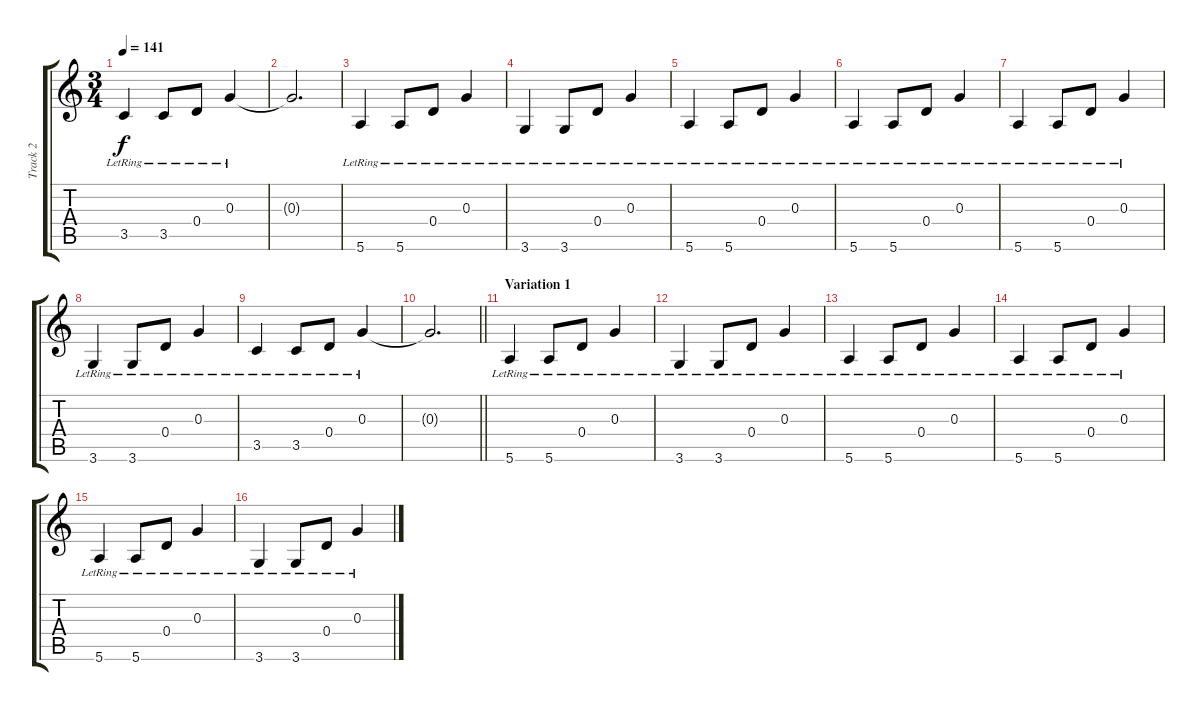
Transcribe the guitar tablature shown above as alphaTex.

\track ("Track 2" "Track 2") {instrument electricguitarjazz}
\staff {score tabs}
\tuning (E4 B3 G3 D3 A2 E2) {hide}
\ts (3 4)
\tempo 141
\clef g2
\ks c
3.5{lr}.4{dy f} 3.5{lr}.8 0.4{lr}.8 0.3{lr}.4 |
0.3{t}.2{d} |
5.6{lr}.4 5.6{lr}.8 0.4{lr}.8 0.3{lr}.4 |
3.6{lr}.4 3.6{lr}.8 0.4{lr}.8 0.3{lr}.4 |
5.6{lr}.4 5.6{lr}.8 0.4{lr}.8 0.3{lr}.4 |
5.6{lr}.4 5.6{lr}.8 0.4{lr}.8 0.3{lr}.4 |
5.6{lr}.4 5.6{lr}.8 0.4{lr}.8 0.3{lr}.4 |
3.6{lr}.4 3.6{lr}.8 0.4{lr}.8 0.3{lr}.4 |
3.5{lr}.4 3.5{lr}.8 0.4{lr}.8 0.3{lr}.4 |
\barLineRight lightlight
0.3{t}.2{d} |
\section ("" "Variation 1")
5.6{lr}.4 5.6{lr}.8 0.4{lr}.8 0.3{lr}.4 |
3.6{lr}.4 3.6{lr}.8 0.4{lr}.8 0.3{lr}.4 |
5.6{lr}.4 5.6{lr}.8 0.4{lr}.8 0.3{lr}.4 |
5.6{lr}.4 5.6{lr}.8 0.4{lr}.8 0.3{lr}.4 |
5.6{lr}.4 5.6{lr}.8 0.4{lr}.8 0.3{lr}.4 |
3.6{lr}.4 3.6{lr}.8 0.4{lr}.8 0.3{lr}.4
